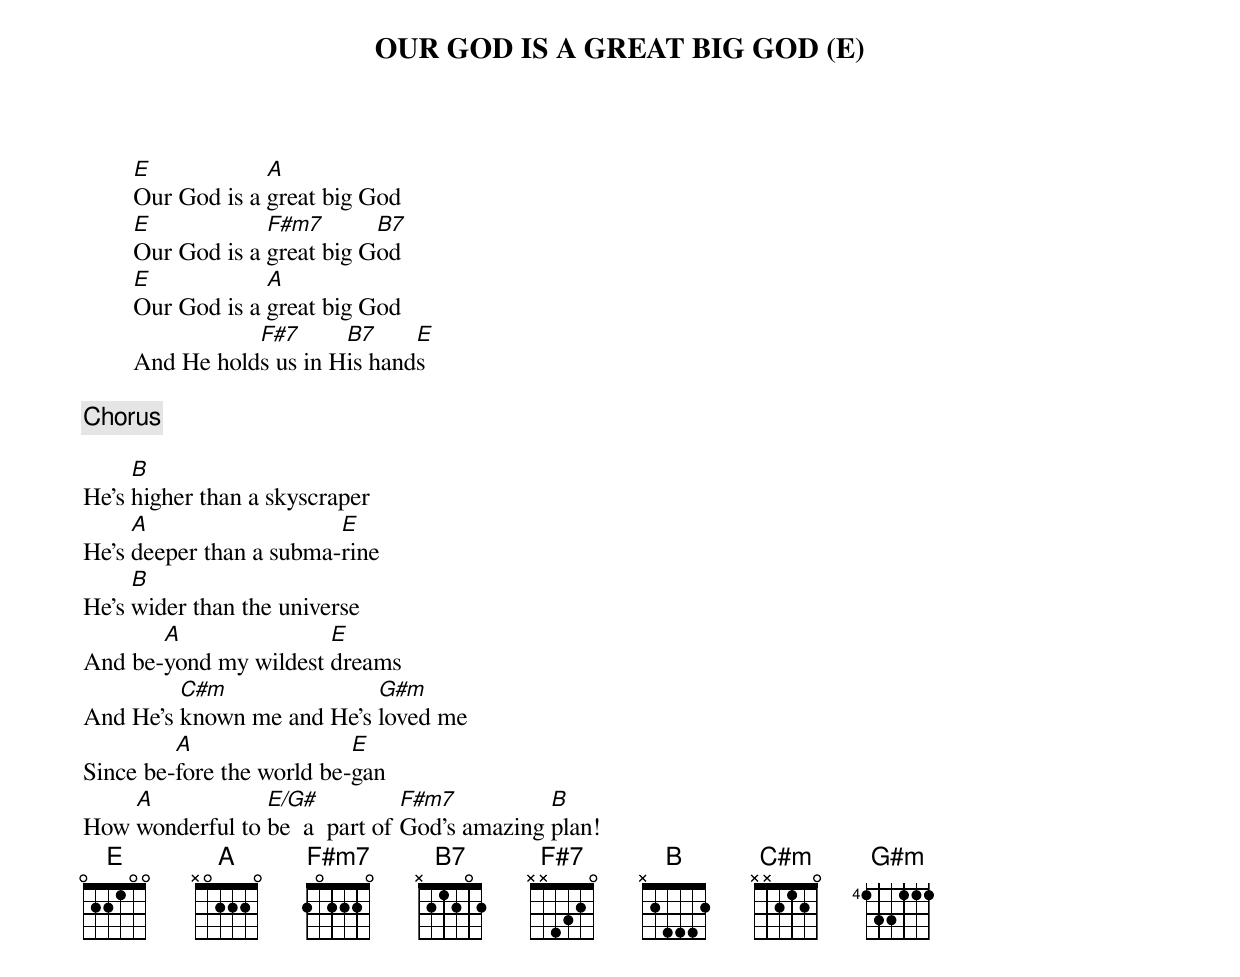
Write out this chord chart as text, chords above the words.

OUR GOD IS A GREAT BIG GOD (E)

	E            A
	Our God is a great big God
	E            F#m7       B7
	Our God is a great big God
	E            A
	Our God is a great big God
		   F#7      B7     E
	And He holds us in His hands

[Chorus]

     B
He's higher than a skyscraper
     A                   E
He's deeper than a subma-rine
     B
He's wider than the universe
       A               E
And be-yond my wildest dreams
         C#m               G#m
And He's known me and He's loved me
         A                 E
Since be-fore the world be-gan
    A            E/G#           F#m7          B
How wonderful to be  a  part of God's amazing plan!
